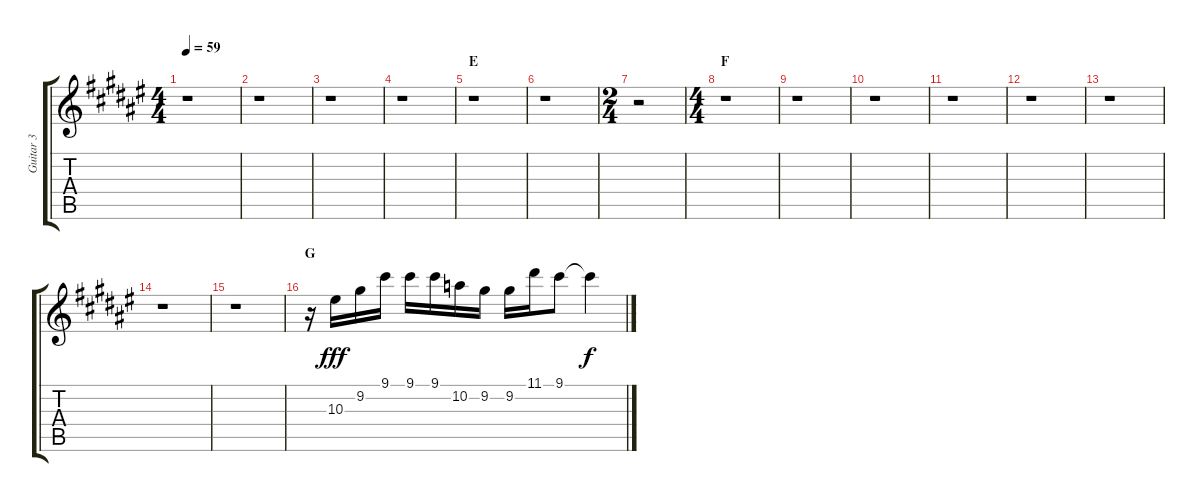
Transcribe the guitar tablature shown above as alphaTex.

\track ("Guitar 3" "Guitar 3") {instrument distortionguitar}
\staff {score tabs}
\tuning (E4 B3 G3 D3 A2 E2) {hide}
\ts (4 4)
\tempo 59
\clef g2
\ks f#
r.1{dy fff} |
r.1 |
r.1 |
r.1 |
\section ("" "E")
r.1 |
r.1 |
\ts (2 4)
r.2 |
\ts (4 4)
\section ("" "F")
r.1 |
r.1 |
r.1 |
r.1 |
r.1 |
r.1 |
r.1 |
r.1 |
\section ("" "G")
r.16 10.3.16 9.2.16 9.1.16 9.1.16 9.1.16 10.2.16 9.2.16 9.2.16 11.1.16 9.1.8 9.1{t}.4{dy f}
